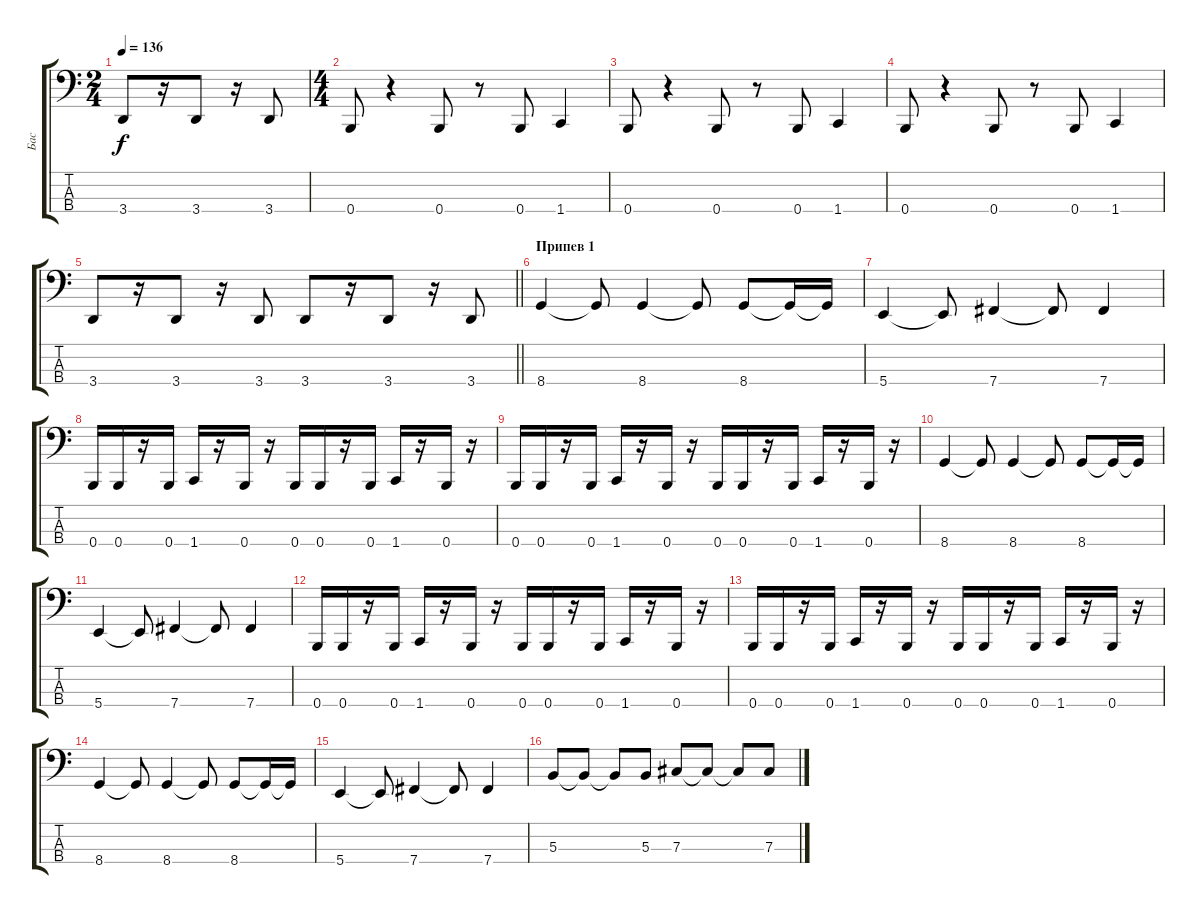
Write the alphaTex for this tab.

\track ("Бас" "Бас") {instrument electricbasspick}
\staff {score tabs}
\tuning (E2 B1 Gb1 B0) {hide}
\ts (2 4)
\tempo 136
\clef f4
\ks c
3.4.8{dy f} r.16 3.4.8 r.16 3.4.8 |
\ts (4 4)
0.4.8 r.4 0.4.8 r.8 0.4.8 1.4.4 |
0.4.8 r.4 0.4.8 r.8 0.4.8 1.4.4 |
0.4.8 r.4 0.4.8 r.8 0.4.8 1.4.4 |
\barLineRight lightlight
3.4.8 r.16 3.4.8 r.16 3.4.8 3.4.8 r.16 3.4.8 r.16 3.4.8 |
\section ("" "Припев 1")
8.4.4 8.4{t}.8 8.4.4 8.4{t}.8 8.4.8 8.4{t}.16 8.4{t}.16 |
5.4.4 5.4{t}.8 7.4.4 7.4{t}.8 7.4.4 |
0.4.16 0.4.16 r.16 0.4.16 1.4.16 r.16 0.4.16 r.16 0.4.16 0.4.16 r.16 0.4.16 1.4.16 r.16 0.4.16 r.16 |
0.4.16 0.4.16 r.16 0.4.16 1.4.16 r.16 0.4.16 r.16 0.4.16 0.4.16 r.16 0.4.16 1.4.16 r.16 0.4.16 r.16 |
8.4.4 8.4{t}.8 8.4.4 8.4{t}.8 8.4.8 8.4{t}.16 8.4{t}.16 |
5.4.4 5.4{t}.8 7.4.4 7.4{t}.8 7.4.4 |
0.4.16 0.4.16 r.16 0.4.16 1.4.16 r.16 0.4.16 r.16 0.4.16 0.4.16 r.16 0.4.16 1.4.16 r.16 0.4.16 r.16 |
0.4.16 0.4.16 r.16 0.4.16 1.4.16 r.16 0.4.16 r.16 0.4.16 0.4.16 r.16 0.4.16 1.4.16 r.16 0.4.16 r.16 |
8.4.4 8.4{t}.8 8.4.4 8.4{t}.8 8.4.8 8.4{t}.16 8.4{t}.16 |
5.4.4 5.4{t}.8 7.4.4 7.4{t}.8 7.4.4 |
5.3.8 5.3{t}.8 5.3{t}.8 5.3.8 7.3.8 7.3{t}.8 7.3{t}.8 7.3.8
